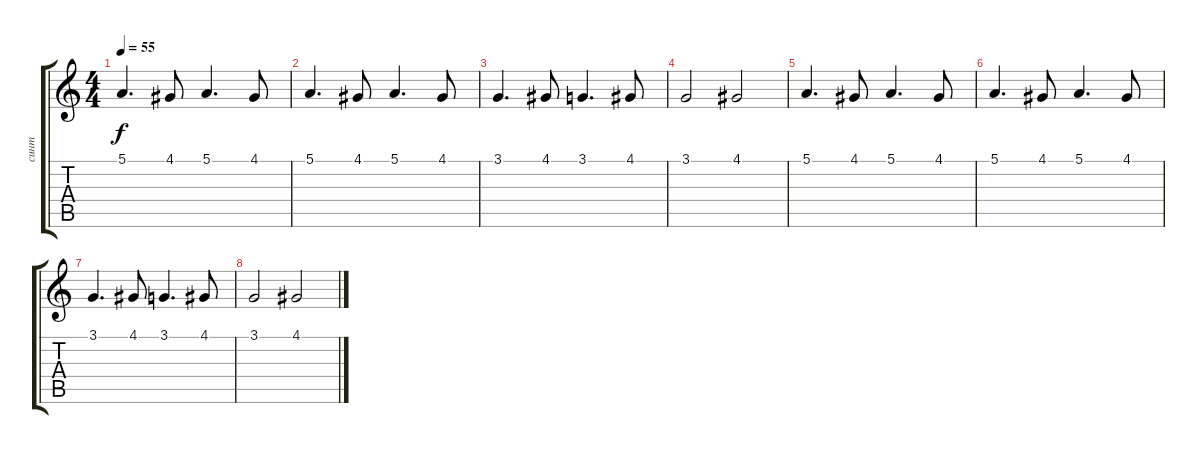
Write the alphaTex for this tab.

\track ("синт" "синт") {instrument synthstrings1}
\staff {score tabs}
\tuning (E4 B3 G3 D3 A2 E2) {hide}
\ts (4 4)
\tempo 55
\clef g2
\ks c
5.1.4{d dy f} 4.1.8 5.1.4{d} 4.1.8 |
5.1.4{d} 4.1.8 5.1.4{d} 4.1.8 |
3.1.4{d} 4.1.8 3.1.4{d} 4.1.8 |
3.1.2 4.1.2 |
5.1.4{d} 4.1.8 5.1.4{d} 4.1.8 |
5.1.4{d} 4.1.8 5.1.4{d} 4.1.8 |
3.1.4{d} 4.1.8 3.1.4{d} 4.1.8 |
3.1.2 4.1.2
